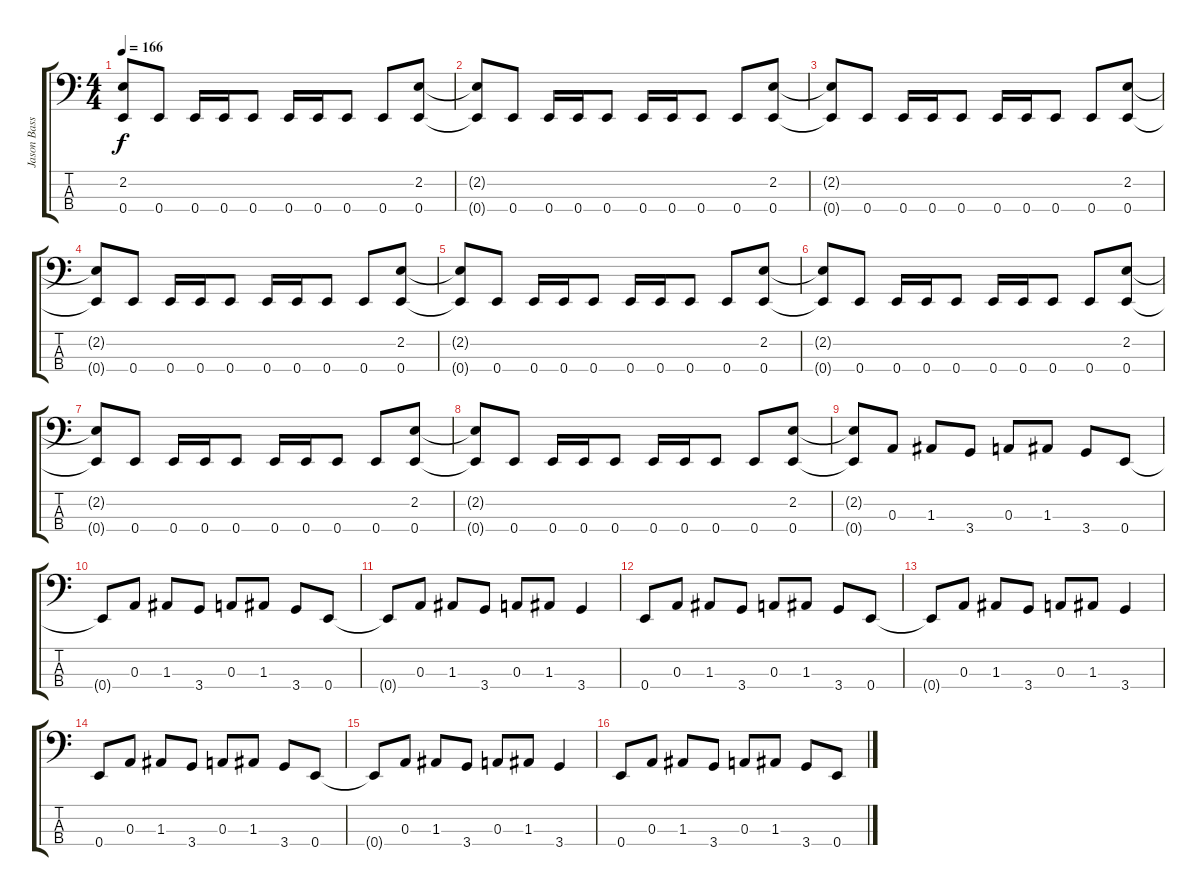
\track ("Jason Bass" "Jason Bass") {instrument electricbasspick}
\staff {score tabs}
\tuning (G2 D2 A1 E1) {hide}
\ts (4 4)
\tempo 166
\clef f4
\ks c
(2.2{t} 0.4{t}).8{dy f} 0.4.8 0.4.16 0.4.16 0.4.8 0.4.16 0.4.16 0.4.8 0.4.8 (2.2 0.4).8 |
(2.2{t} 0.4{t}).8 0.4.8 0.4.16 0.4.16 0.4.8 0.4.16 0.4.16 0.4.8 0.4.8 (2.2 0.4).8 |
(2.2{t} 0.4{t}).8 0.4.8 0.4.16 0.4.16 0.4.8 0.4.16 0.4.16 0.4.8 0.4.8 (2.2 0.4).8 |
(2.2{t} 0.4{t}).8 0.4.8 0.4.16 0.4.16 0.4.8 0.4.16 0.4.16 0.4.8 0.4.8 (2.2 0.4).8 |
(2.2{t} 0.4{t}).8 0.4.8 0.4.16 0.4.16 0.4.8 0.4.16 0.4.16 0.4.8 0.4.8 (2.2 0.4).8 |
(2.2{t} 0.4{t}).8 0.4.8 0.4.16 0.4.16 0.4.8 0.4.16 0.4.16 0.4.8 0.4.8 (2.2 0.4).8 |
(2.2{t} 0.4{t}).8 0.4.8 0.4.16 0.4.16 0.4.8 0.4.16 0.4.16 0.4.8 0.4.8 (2.2 0.4).8 |
(2.2{t} 0.4{t}).8 0.4.8 0.4.16 0.4.16 0.4.8 0.4.16 0.4.16 0.4.8 0.4.8 (2.2 0.4).8 |
(2.2{t} 0.4{t}).8 0.3.8 1.3.8 3.4.8 0.3.8 1.3.8 3.4.8 0.4.8 |
0.4{t}.8 0.3.8 1.3.8 3.4.8 0.3.8 1.3.8 3.4.8 0.4.8 |
0.4{t}.8 0.3.8 1.3.8 3.4.8 0.3.8 1.3.8 3.4.4 |
0.4.8 0.3.8 1.3.8 3.4.8 0.3.8 1.3.8 3.4.8 0.4.8 |
0.4{t}.8 0.3.8 1.3.8 3.4.8 0.3.8 1.3.8 3.4.4 |
0.4.8 0.3.8 1.3.8 3.4.8 0.3.8 1.3.8 3.4.8 0.4.8 |
0.4{t}.8 0.3.8 1.3.8 3.4.8 0.3.8 1.3.8 3.4.4 |
0.4.8 0.3.8 1.3.8 3.4.8 0.3.8 1.3.8 3.4.8 0.4.8
